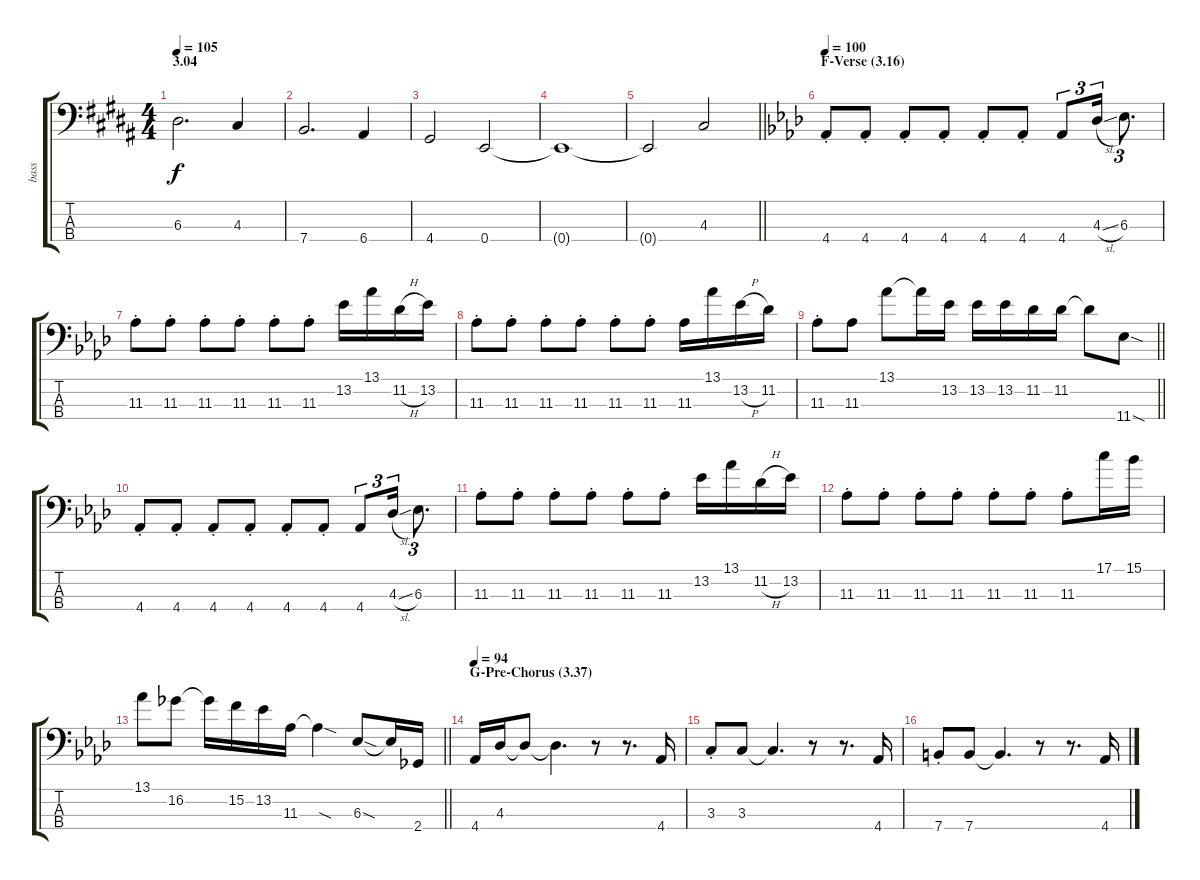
\track ("bass" "bass") {instrument electricbassfinger}
\staff {score tabs}
\tuning (G2 D2 A1 E1) {hide}
\ts (4 4)
\section ("" "3.04")
\tempo 105
\clef f4
\ks b
6.3.2{d dy f} 4.3.4 |
7.4.2{d} 6.4.4 |
4.4.2 0.4.2 |
0.4{t}.1 |
\barLineRight lightlight
0.4{t}.2 4.3.2 |
\section ("" "F-Verse (3.16)")
\tempo 100
\ks ab
4.4{st}.8 4.4{st}.8 4.4{st}.8 4.4{st}.8 4.4{st}.8 4.4{st}.8 4.4.8{tu (3 2)} 4.3{sl}.16{tu (3 2)} 6.3.8{d tu (3 2)} |
11.3{st}.8 11.3{st}.8 11.3{st}.8 11.3{st}.8 11.3{st}.8 11.3{st}.8 13.2.16 13.1.16 11.2{h}.16 13.2.16 |
11.3{st}.8 11.3{st}.8 11.3{st}.8 11.3{st}.8 11.3{st}.8 11.3{st}.8 11.3.16 13.1.16 13.2{h}.16 11.2.16 |
\barLineRight lightlight
11.3{st}.8 11.3.8 13.1.8 13.1{t}.16 13.2.16 13.2.16 13.2.16 11.2.16 11.2.16 11.2{t}.8 11.4{sod}.8 |
4.4{st}.8 4.4{st}.8 4.4{st}.8 4.4{st}.8 4.4{st}.8 4.4{st}.8 4.4.8{tu (3 2)} 4.3{sl}.16{tu (3 2)} 6.3.8{d tu (3 2)} |
11.3{st}.8 11.3{st}.8 11.3{st}.8 11.3{st}.8 11.3{st}.8 11.3{st}.8 13.2.16 13.1.16 11.2{h}.16 13.2.16 |
11.3{st}.8 11.3{st}.8 11.3{st}.8 11.3{st}.8 11.3{st}.8 11.3{st}.8 11.3{st}.8 17.1.16 15.1.16 |
\barLineRight lightlight
13.1.8 16.2.8 16.2{t}.16 15.2.16 13.2.16 11.3.16 11.3{sod t}.4 6.3{sod}.8 6.3{t}.16 2.4.16 |
\section ("" "G-Pre-Chorus (3.37)")
\tempo 94
4.4.16 4.3.16 4.3{t}.8 4.3{t}.4{d} r.8 r.8{d} 4.4.16 |
3.3{st}.8 3.3.8 3.3{t}.4{d} r.8 r.8{d} 4.4.16 |
7.4{st}.8 7.4.8 7.4{t}.4{d} r.8 r.8{d} 4.4.16
